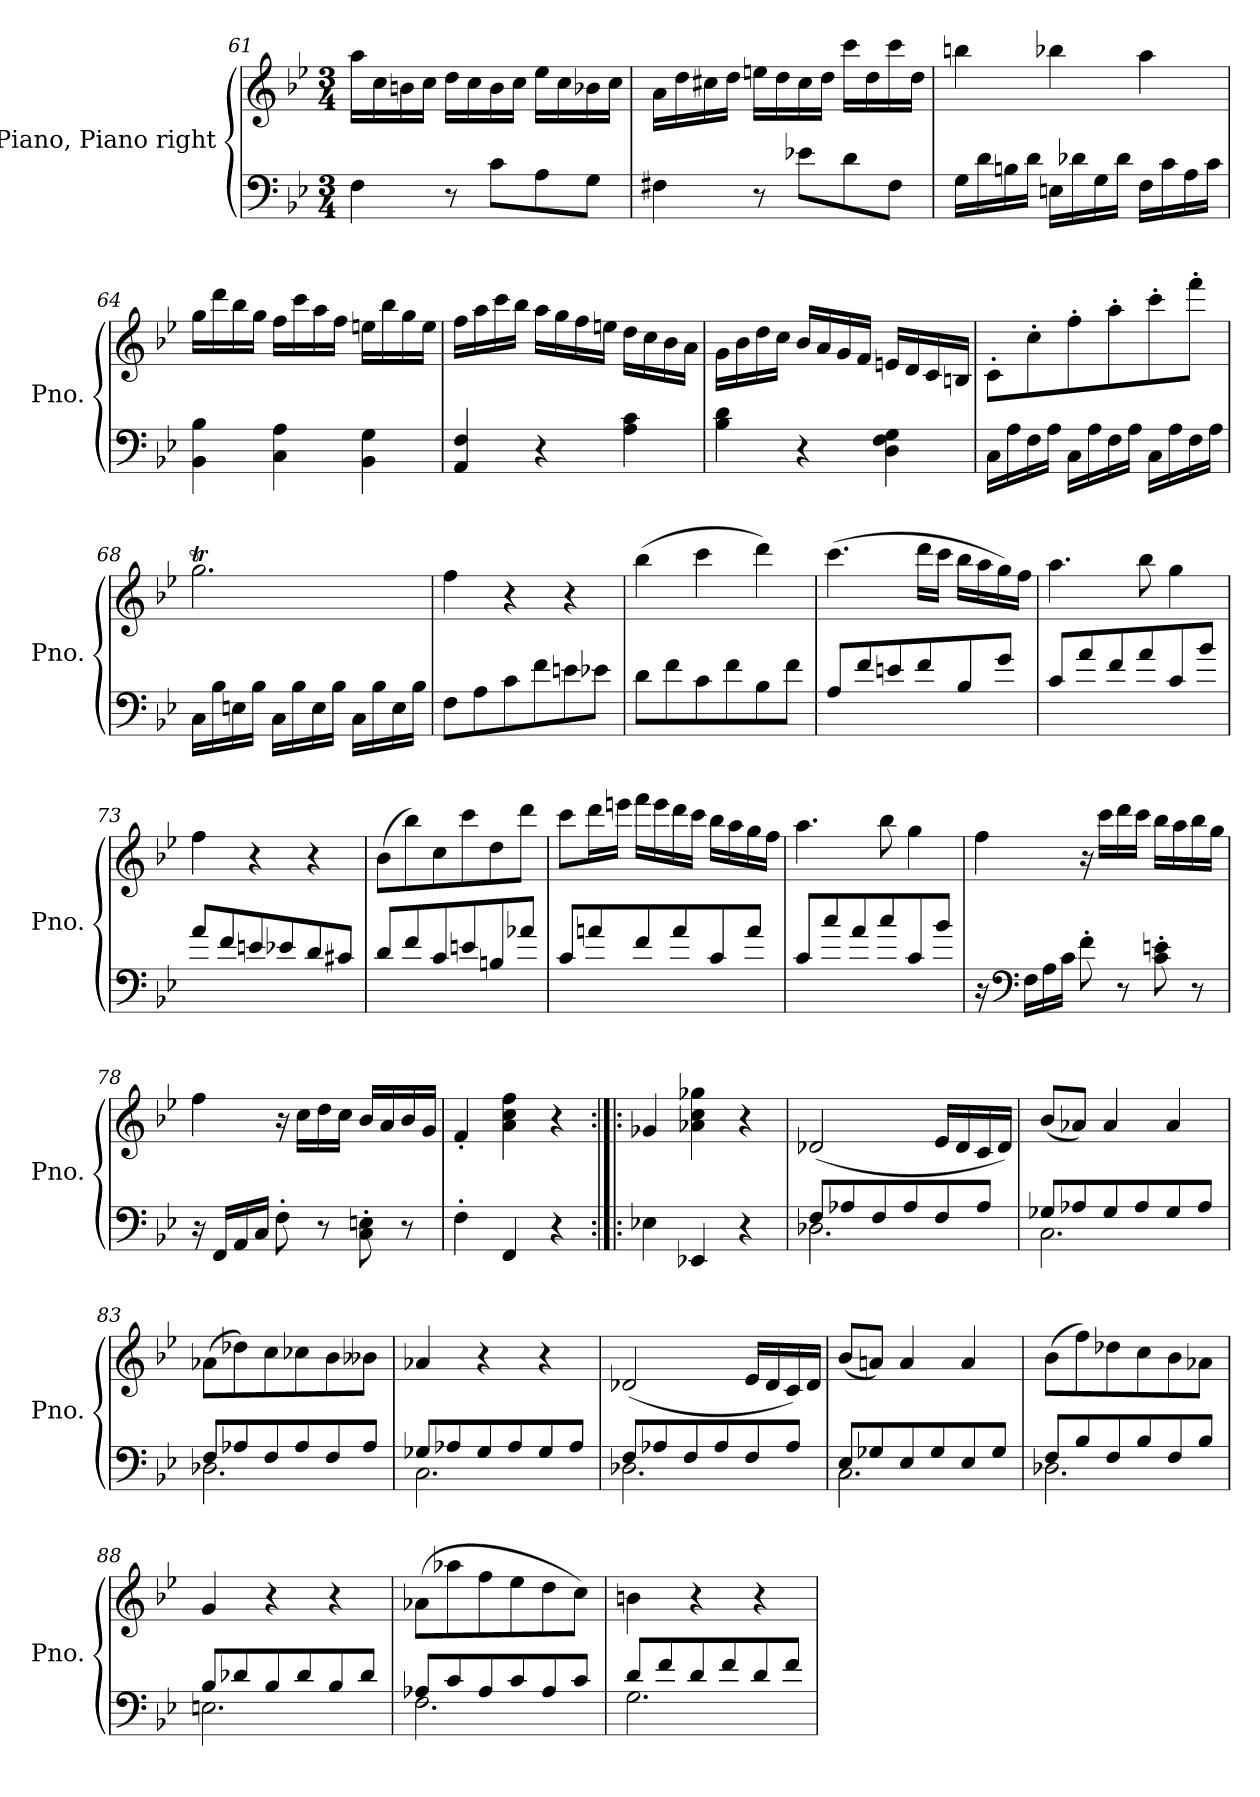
**kern	**kern
*part1	*part1
*staff2	*staff1
*I"Piano, Piano right	*
*I'Pno.	*
*clefF4	*clefG2
*k[b-e-]	*k[b-e-]
*M3/4	*M3/4
=61	=61
4F\	16aa\LL
.	16cc\
.	16bn\
.	16cc\JJ
8r	16dd\LL
.	16cc\
8c\L	16b\
.	16cc\JJ
8A\	16ee-\LL
.	16cc\
8G\J	16b-X\
.	16cc\JJ
=62	=62
4F#X\	16a\LL
.	16dd\
.	16cc#X\
.	16dd\JJ
8r	16een\LL
.	16dd\
8e-X\L	16cc#\
.	16dd\JJ
8d\	16ccc\LL
.	16dd\
8F#\J	16ccc\
.	16dd\JJ
!!LO:LB:g=z
=63	=63
16G\LL	4bbn\
16d\	.
16Bn\	.
16d\JJ	.
16En\LL	4bb-X\
16d-X\	.
16G\	.
16d-\JJ	.
16F\LL	4aa\
16c\	.
16A\	.
16c\JJ	.
=64	=64
4BB-\ 4B-\	16gg\LL
.	16ddd\
.	16bb-\
.	16gg\JJ
4C\ 4A\	16ff\LL
.	16ccc\
.	16aa\
.	16ff\JJ
4BB-\ 4G\	16een\LL
.	16bb-\
.	16gg\
.	16ee\JJ
=65	=65
4AA/ 4F/	16ff\LL
.	16aa\
.	16ccc\
.	16bb-\JJ
4r	16aa\LL
.	16gg\
.	16ff\
.	16een\JJ
4A\ 4c\	16dd\LL
.	16cc\
.	16b-\
.	16a\JJ
=66	=66
4B-\ 4d\	16g\LL
.	16b-\
.	16dd\
.	16cc\JJ
4r	16b-/LL
.	16a/
.	16g/
.	16f/JJ
4D\ 4F\ 4G\	16en/LL
.	16d/
.	16c/
.	16Bn/JJ
!!LO:PB:g=z
=67	=67
16C\LL	8c'\L
16A\	.
16F\	8cc'\
16A\JJ	.
16C\LL	8ff'\
16A\	.
16F\	8aa'\
16A\JJ	.
16C\LL	8ccc'\
16A\	.
16F\	8fff'\J
16A\JJ	.
=68	=68
16C\LL	2.ggT\
16B-\	.
16En\	.
16B-\JJ	.
16C\LL	.
16B-\	.
16E\	.
16B-\JJ	.
16C\LL	.
16B-\	.
16E\	.
16B-\JJ	.
=69	=69
8F\L	4ff\
8A\	.
8c\	4r
8f\	.
8en\	4r
8e-X\J	.
=70	=70
8d\L	(4bb-\
8f\	.
8c\	4ccc\
8f\	.
8B-\	4ddd\)
8f\J	.
!!LO:LB:g=z
=71	=71
8A/L	(4.ccc\
8f/	.
8en/	.
8f/	16ddd\LL
.	16ccc\JJ
8B-/	16bb-\LL
.	16aa\
8g/J	16gg\)
.	16ff\JJ
=72	=72
8c/L	4.aa\
8a/	.
8f/	.
8a/	8bb-\
8c/	4gg\
8b-/J	.
=73	=73
8a/L	4ff\
8f/	.
8en/	4r
8e-X/	.
8d/	4r
8c#X/J	.
=74	=74
8d/L	(8b-\L
8f/	8bb-\)
8c/	8cc\
8en/	8ccc\
8Bn/	8dd\
8a-X/J	8ddd\J
=75	=75
8c/L	8ccc\L
8an/	16ddd\L
.	16eeen\JJ
8f/	16fff\LL
.	16eee\
8a/	16ddd\
.	16ccc\JJ
8c/	16bb-\LL
.	16aa\
8a/J	16gg\
.	16ff\JJ
!!LO:LB:g=z
=76	=76
8c/L	4.aa\
8cc/	.
8a/	.
8cc/	8bb-\
8c/	4gg\
8b-/J	.
=77	=77
16r	4ff\
*clefF4	*
16F\LL	.
16A\	.
16c\JJ	.
8f'\	16r
.	16ccc\LL
8r	16ddd\
.	16ccc\JJ
8c\' 8en\'	16bb-\LL
.	16aa\
8r	16bb-\
.	16gg\JJ
=78	=78
16r	4ff\
16FF/LL	.
16AA/	.
16C/JJ	.
8F'\	16r
.	16cc\LL
8r	16dd\
.	16cc\JJ
8C\' 8En\'	16b-/LL
.	16a/
8r	16b-/
.	16g/JJ
=79	=79
4F'\	4f'/
4FF/	4a\ 4cc\ 4ff\
4r	4r
=80:|!|:	=80:|!|:
4E-X\	4g-X/
4EE-X/	4a-X\ 4cc\ 4gg-X\
4r	4r
!!LO:LB:g=z
=81	=81
*^	*
8F/L	2.D-X\	(2d-X/
8A-X/	.	.
8F/	.	.
8A-/	.	.
8F/	.	16e-/LL
.	.	16d-/
8A-/J	.	16c/
.	.	16d-/JJ)
=82	=82	=82
8G-X/L	2.C\	(8b-/L
8A-X/	.	8a-X/J)
8G-/	.	4a-/
8A-/	.	.
8G-/	.	4a-/
8A-/J	.	.
=83	=83	=83
8F/L	2.D-X\	(8a-X\L
8A-X/	.	8dd-X\)
8F/	.	8cc\
8A-/	.	8cc-X\
8F/	.	8b-\
8A-/J	.	8b--X\J
=84	=84	=84
8G-X/L	2.C\	4a-X/
8A-X/	.	.
8G-/	.	4r
8A-/	.	.
8G-/	.	4r
8A-/J	.	.
=85	=85	=85
8F/L	2.D-X\	(2d-X/
8A-X/	.	.
8F/	.	.
8A-/	.	.
8F/	.	16e-/LL
.	.	16d-/
8A-/J	.	16c/)
.	.	16d-/JJ
!!LO:LB:g=z
=86	=86	=86
8E-/L	2.C\	(8b-/L
8G-X/	.	8an/J)
8E-/	.	4a/
8G-/	.	.
8E-/	.	4a/
8G-/J	.	.
=87	=87	=87
8F/L	2.D-X\	(8b-\L
8B-/	.	8ff\)
8F/	.	8dd-X\
8B-/	.	8cc\
8F/	.	8b-\
8B-/J	.	8a-X\J
=88	=88	=88
8B-/L	2.En\	4g/
8d-X/	.	.
8B-/	.	4r
8d-/	.	.
8B-/	.	4r
8d-/J	.	.
=89	=89	=89
8A-X/L	2.F\	(8a-X\L
8c/	.	8aa-X\
8A-/	.	8ff\
8c/	.	8ee-\
8A-/	.	8dd\
8c/J	.	8cc\J)
=90	=90	=90
8d/L	2.G\	4bn\
8f/	.	.
8d/	.	4r
8f/	.	.
8d/	.	4r
8f/J	.	.
*v	*v	*
=	=
*-	*-
